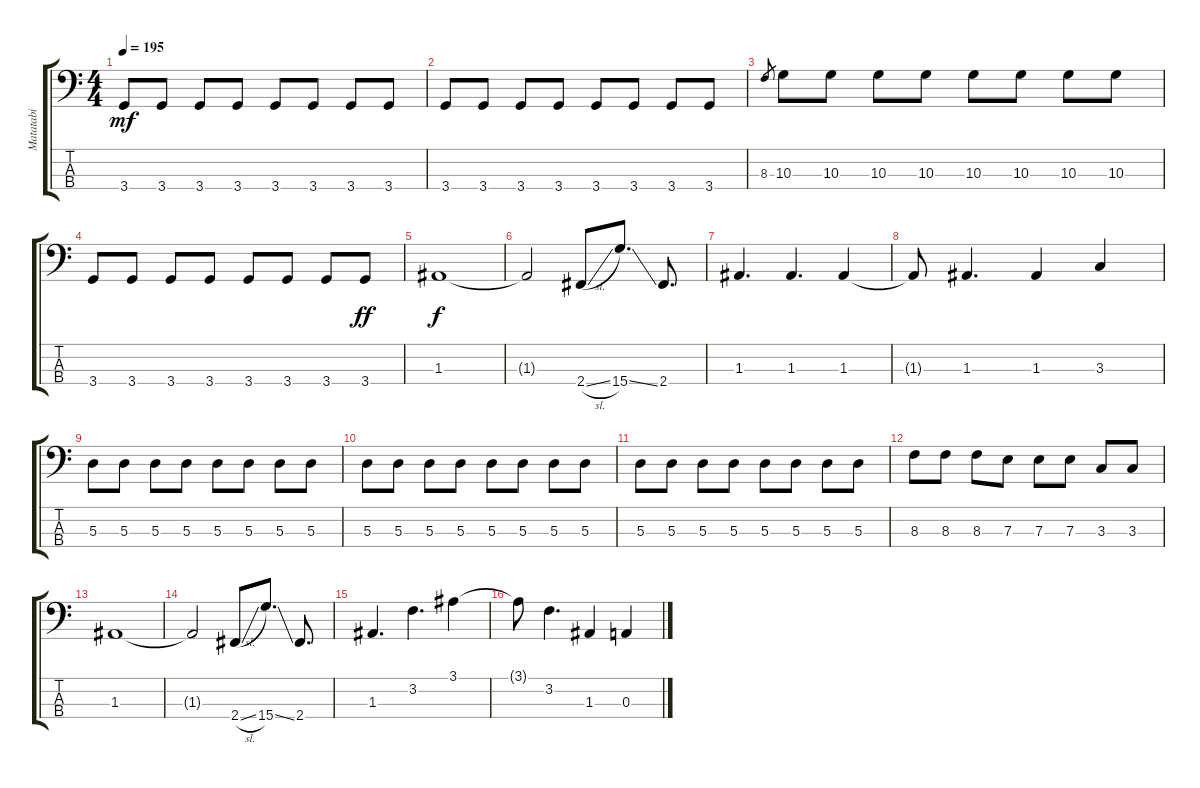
\track ("Matatabi" "Matatabi") {instrument electricbassfinger}
\staff {score tabs}
\tuning (G2 D2 A1 E1) {hide}
\ts (4 4)
\tempo 195
\clef f4
\ks c
3.4.8{dy mf} 3.4.8 3.4.8 3.4.8 3.4.8 3.4.8 3.4.8 3.4.8 |
3.4.8 3.4.8 3.4.8 3.4.8 3.4.8 3.4.8 3.4.8 3.4.8 |
8.3.8{gr} 10.3.8 10.3.8 10.3.8 10.3.8 10.3.8 10.3.8 10.3.8 10.3.8 |
3.4.8 3.4.8 3.4.8 3.4.8 3.4.8 3.4.8 3.4.8 3.4.8{dy ff} |
1.3.1{dy f} |
1.3{t}.2 2.4{sl}.8 15.4{ss}.8{d} 2.4.8{d} |
1.3.4{d} 1.3.4{d} 1.3.4 |
1.3{t}.8 1.3.4{d} 1.3.4 3.3.4 |
5.3.8 5.3.8 5.3.8 5.3.8 5.3.8 5.3.8 5.3.8 5.3.8 |
5.3.8 5.3.8 5.3.8 5.3.8 5.3.8 5.3.8 5.3.8 5.3.8 |
5.3.8 5.3.8 5.3.8 5.3.8 5.3.8 5.3.8 5.3.8 5.3.8 |
8.3.8 8.3.8 8.3.8 7.3.8 7.3.8 7.3.8 3.3.8 3.3.8 |
1.3.1 |
1.3{t}.2 2.4{sl}.8 15.4{ss}.8{d} 2.4.8{d} |
1.3.4{d} 3.2.4{d} 3.1.4 |
3.1{t}.8 3.2.4{d} 1.3.4 0.3.4
